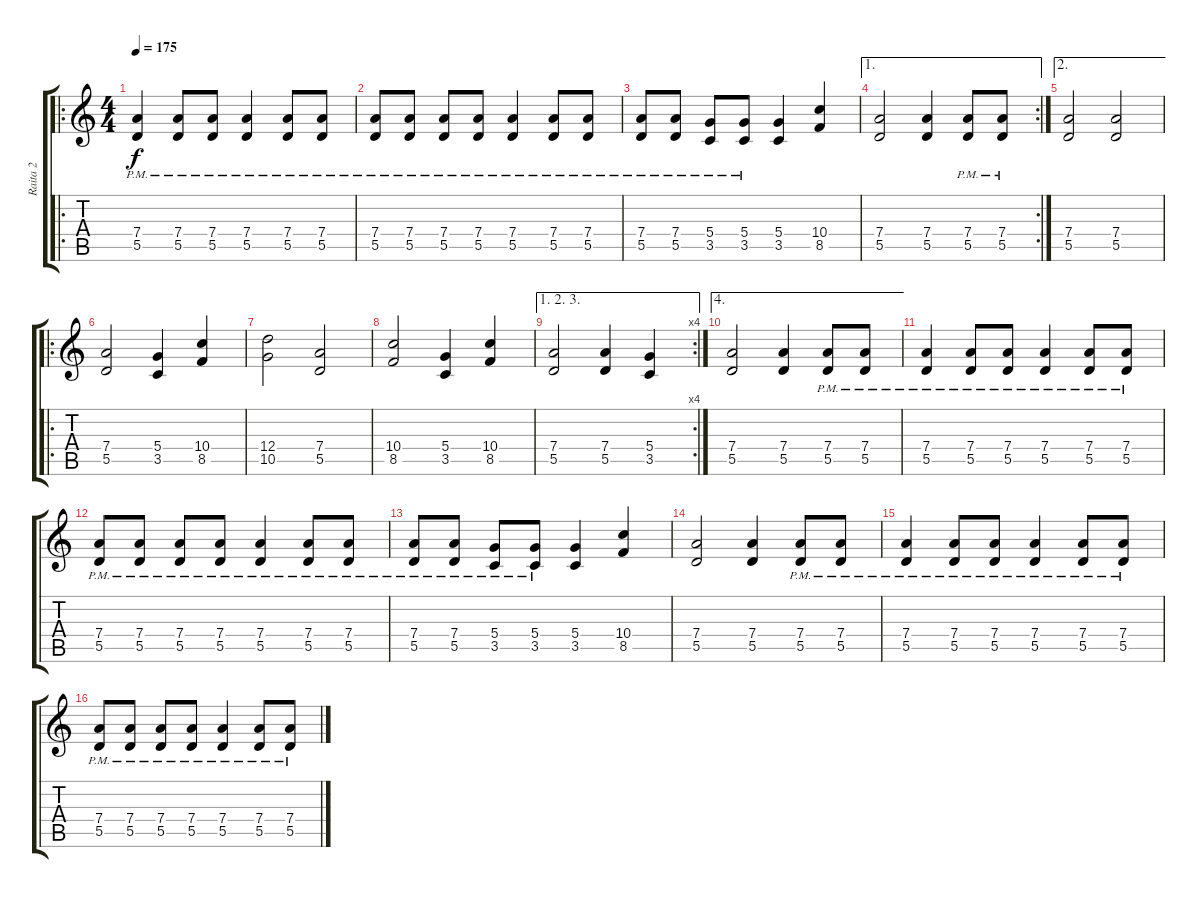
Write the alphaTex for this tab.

\track ("Raita 2" "Raita 2") {instrument distortionguitar}
\staff {score tabs}
\tuning (E4 B3 G3 D3 A2 E2) {hide}
\ro
\ts (4 4)
\tempo 175
\clef g2
\ks c
(7.4{pm} 5.5{pm}).4{dy f} (7.4{pm} 5.5{pm}).8 (7.4{pm} 5.5{pm}).8 (7.4{pm} 5.5{pm}).4 (7.4{pm} 5.5{pm}).8 (7.4{pm} 5.5{pm}).8 |
(7.4{pm} 5.5{pm}).8 (7.4{pm} 5.5{pm}).8 (7.4{pm} 5.5{pm}).8 (7.4{pm} 5.5{pm}).8 (7.4{pm} 5.5{pm}).4 (7.4{pm} 5.5{pm}).8 (7.4{pm} 5.5{pm}).8 |
(7.4{pm} 5.5{pm}).8 (7.4{pm} 5.5{pm}).8 (5.4{pm} 3.5{pm}).8 (5.4{pm} 3.5{pm}).8 (5.4 3.5).4 (10.4 8.5).4 |
\ae 1
\rc 2
(7.4 5.5).2 (7.4 5.5).4 (7.4{pm} 5.5{pm}).8 (7.4{pm} 5.5{pm}).8 |
\ae 2
(7.4 5.5).2 (7.4 5.5).2 |
\ro
(7.4 5.5).2 (5.4 3.5).4 (10.4 8.5).4 |
(12.4 10.5).2 (7.4 5.5).2 |
(10.4 8.5).2 (5.4 3.5).4 (10.4 8.5).4 |
\ae (1 2 3)
\rc 4
(7.4 5.5).2 (7.4 5.5).4 (5.4 3.5).4 |
\ae 4
(7.4 5.5).2 (7.4 5.5).4 (7.4{pm} 5.5{pm}).8 (7.4{pm} 5.5{pm}).8 |
(7.4{pm} 5.5{pm}).4 (7.4{pm} 5.5{pm}).8 (7.4{pm} 5.5{pm}).8 (7.4{pm} 5.5{pm}).4 (7.4{pm} 5.5{pm}).8 (7.4{pm} 5.5{pm}).8 |
(7.4{pm} 5.5{pm}).8 (7.4{pm} 5.5{pm}).8 (7.4{pm} 5.5{pm}).8 (7.4{pm} 5.5{pm}).8 (7.4{pm} 5.5{pm}).4 (7.4{pm} 5.5{pm}).8 (7.4{pm} 5.5{pm}).8 |
(7.4{pm} 5.5{pm}).8 (7.4{pm} 5.5{pm}).8 (5.4{pm} 3.5{pm}).8 (5.4{pm} 3.5{pm}).8 (5.4 3.5).4 (10.4 8.5).4 |
(7.4 5.5).2 (7.4 5.5).4 (7.4{pm} 5.5{pm}).8 (7.4{pm} 5.5{pm}).8 |
(7.4{pm} 5.5{pm}).4 (7.4{pm} 5.5{pm}).8 (7.4{pm} 5.5{pm}).8 (7.4{pm} 5.5{pm}).4 (7.4{pm} 5.5{pm}).8 (7.4{pm} 5.5{pm}).8 |
(7.4{pm} 5.5{pm}).8 (7.4{pm} 5.5{pm}).8 (7.4{pm} 5.5{pm}).8 (7.4{pm} 5.5{pm}).8 (7.4{pm} 5.5{pm}).4 (7.4{pm} 5.5{pm}).8 (7.4{pm} 5.5{pm}).8
